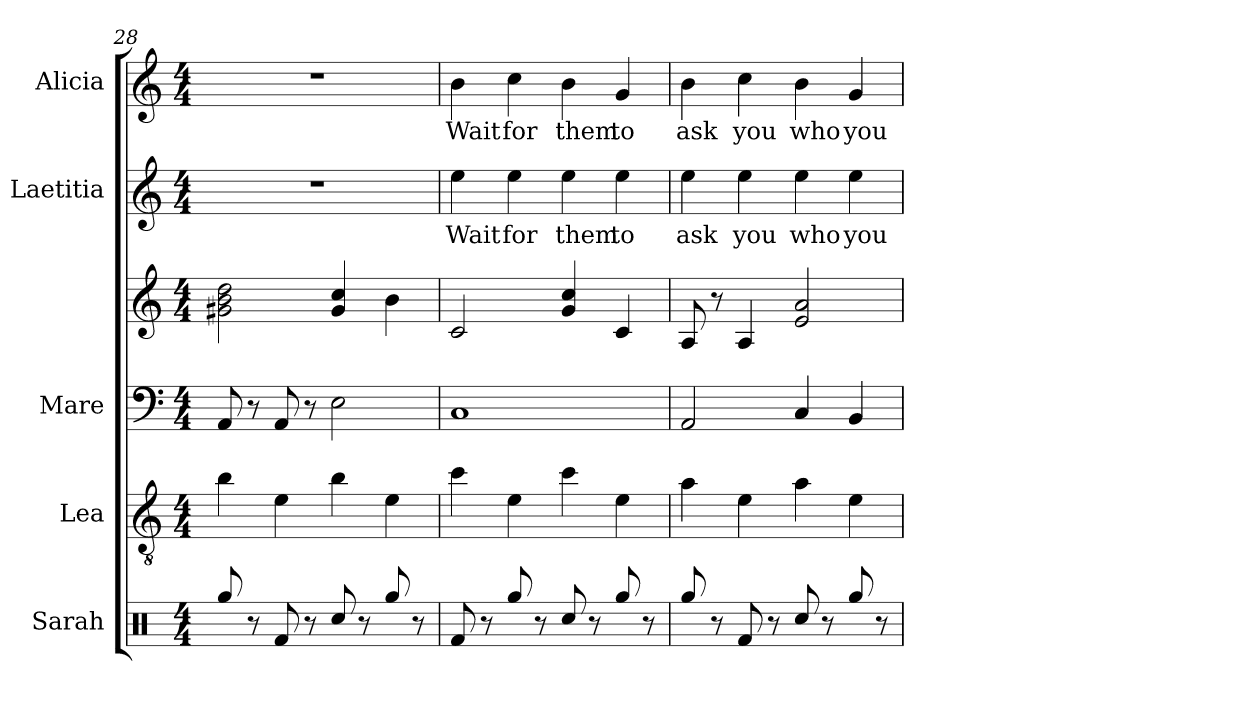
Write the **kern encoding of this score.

**kern	**kern	**kern	**kern	**kern	**text	**kern	**text
*part5	*part4	*part3	*part3	*part2	*part2	*part1	*part1
*staff6	*staff5	*staff4	*staff3	*staff2	*staff2	*staff1	*staff1
*I"Sarah	*I"Lea	*I"Mare	*	*I"Laetitia	*	*I"Alicia	*
*	*I'Lea	*I'Mare	*	*I'Laeti	*	*I'Alicia	*
*clefX	*clefGv2	*clefF4	*clefG2	*clefG2	*	*clefG2	*
*k[]	*k[]	*k[]	*k[]	*k[]	*	*k[]	*
*M4/4	*M4/4	*M4/4	*M4/4	*M4/4	*	*M4/4	*
=28	=28	=28	=28	=28	=28	=28	=28
8Rgg/	4b\	8AA/	2g#X\ 2b\ 2dd\	1r	.	1r	.
8r	.	8r	.	.	.	.	.
8Rf/	4e\	8AA/	.	.	.	.	.
8r	.	8r	.	.	.	.	.
8Rcc/	4b\	2E\	4g#/ 4cc/	.	.	.	.
8r	.	.	.	.	.	.	.
8Rgg/	4e\	.	4b\	.	.	.	.
8r	.	.	.	.	.	.	.
=29	=29	=29	=29	=29	=29	=29	=29
8Rf/	4cc\	1C	2c/	4ee\	Wait	4b\	Wait
8r	.	.	.	.	.	.	.
8Rgg/	4e\	.	.	4ee\	for	4cc\	for
8r	.	.	.	.	.	.	.
8Rcc/	4cc\	.	4g/ 4cc/	4ee\	them	4b\	them
8r	.	.	.	.	.	.	.
8Rgg/	4e\	.	4c/	4ee\	to	4g/	to
8r	.	.	.	.	.	.	.
!!LO:LB:g=z
=30	=30	=30	=30	=30	=30	=30	=30
8Rgg/	4a\	2AA/	8A/	4ee\	ask	4b\	ask
8r	.	.	8r	.	.	.	.
8Rf/	4e\	.	4A/	4ee\	you	4cc\	you
8r	.	.	.	.	.	.	.
8Rcc/	4a\	4C/	2e/ 2a/	4ee\	who	4b\	who
8r	.	.	.	.	.	.	.
8Rgg/	4e\	4BB/	.	4ee\	you	4g/	you
8r	.	.	.	.	.	.	.
=	=	=	=	=	=	=	=
*-	*-	*-	*-	*-	*-	*-	*-
